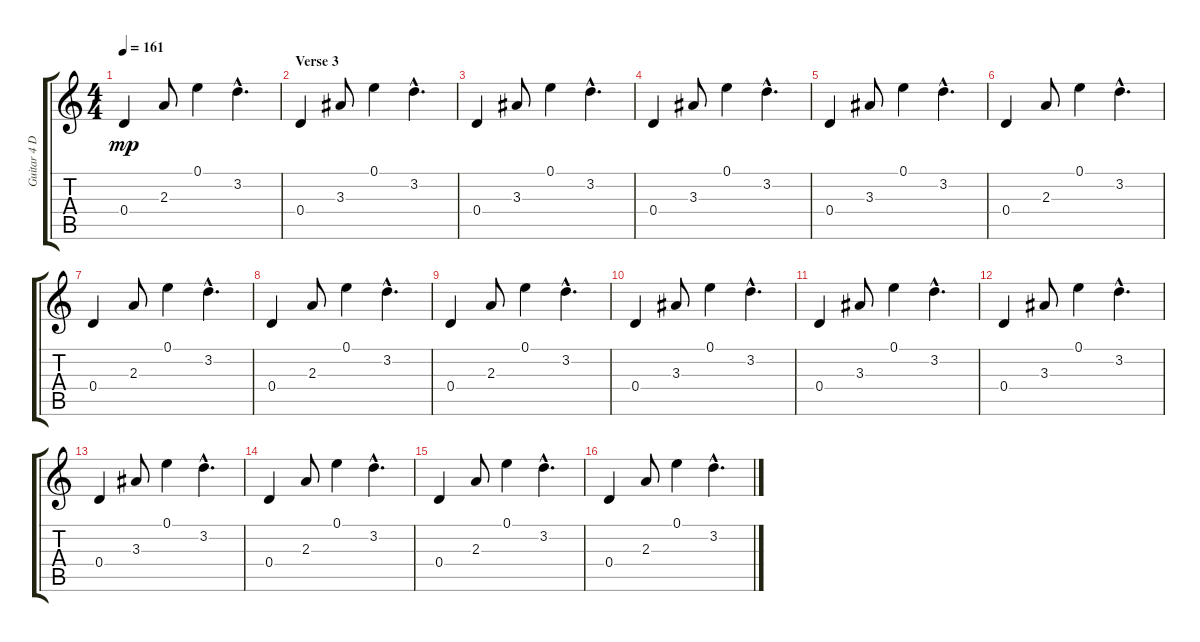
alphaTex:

\track ("Guitar 4 Drop D" "Guitar 4 D") {instrument acousticguitarsteel}
\staff {score tabs}
\tuning (E4 B3 G3 D3 A2 D2) {hide}
\ts (4 4)
\tempo 161
\clef g2
\ks c
0.4.4{dy mp} 2.3.8 0.1.4 3.2{hac}.4{d} |
\section ("" "Verse 3")
0.4.4 3.3.8 0.1.4 3.2{hac}.4{d} |
0.4.4 3.3.8 0.1.4 3.2{hac}.4{d} |
0.4.4 3.3.8 0.1.4 3.2{hac}.4{d} |
0.4.4 3.3.8 0.1.4 3.2{hac}.4{d} |
0.4.4 2.3.8 0.1.4 3.2{hac}.4{d} |
0.4.4 2.3.8 0.1.4 3.2{hac}.4{d} |
0.4.4 2.3.8 0.1.4 3.2{hac}.4{d} |
0.4.4 2.3.8 0.1.4 3.2{hac}.4{d} |
0.4.4 3.3.8 0.1.4 3.2{hac}.4{d} |
0.4.4 3.3.8 0.1.4 3.2{hac}.4{d} |
0.4.4 3.3.8 0.1.4 3.2{hac}.4{d} |
0.4.4 3.3.8 0.1.4 3.2{hac}.4{d} |
0.4.4 2.3.8 0.1.4 3.2{hac}.4{d} |
0.4.4 2.3.8 0.1.4 3.2{hac}.4{d} |
0.4.4 2.3.8 0.1.4 3.2{hac}.4{d}
